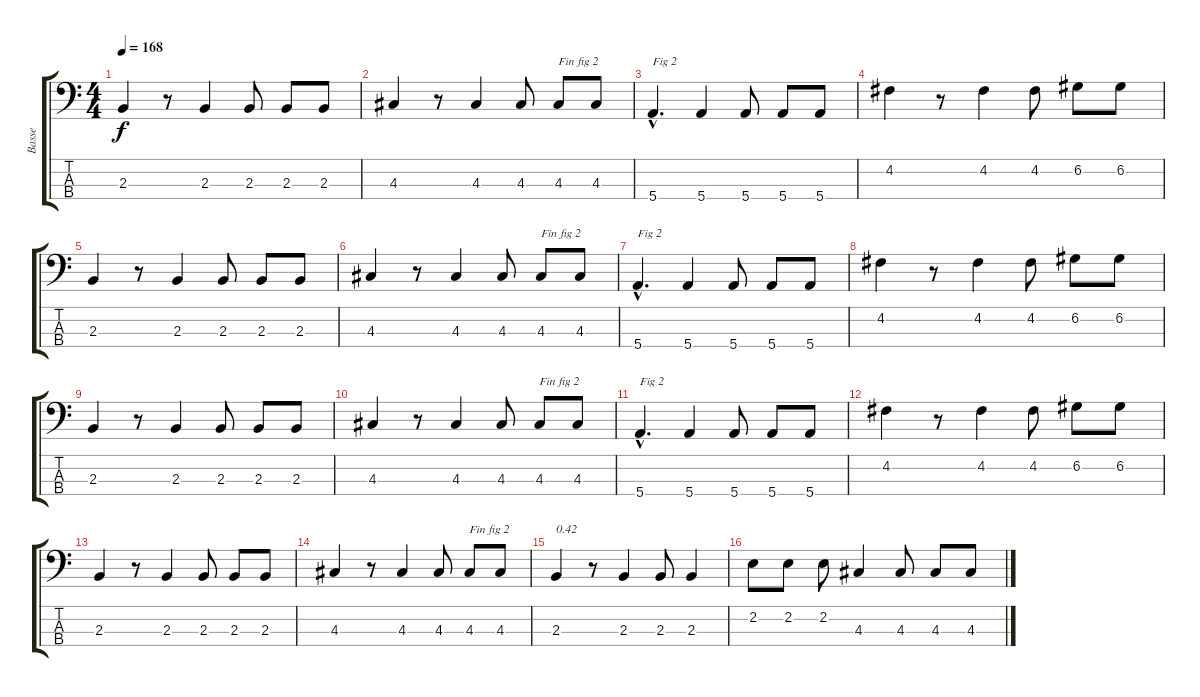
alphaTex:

\track ("Basse" "Basse") {instrument electricbassfinger}
\staff {score tabs}
\tuning (G2 D2 A1 E1) {hide}
\ts (4 4)
\tempo 168
\clef f4
\ks c
2.3.4{dy f} r.8 2.3.4 2.3.8 2.3.8 2.3.8 |
4.3.4 r.8 4.3.4 4.3.8 4.3.8{txt "Fin fig 2"} 4.3.8 |
5.4{hac}.4{d txt "Fig 2"} 5.4.4 5.4.8 5.4.8 5.4.8 |
4.2.4 r.8 4.2.4 4.2.8 6.2.8 6.2.8 |
2.3.4 r.8 2.3.4 2.3.8 2.3.8 2.3.8 |
4.3.4 r.8 4.3.4 4.3.8 4.3.8{txt "Fin fig 2"} 4.3.8 |
5.4{hac}.4{d txt "Fig 2"} 5.4.4 5.4.8 5.4.8 5.4.8 |
4.2.4 r.8 4.2.4 4.2.8 6.2.8 6.2.8 |
2.3.4 r.8 2.3.4 2.3.8 2.3.8 2.3.8 |
4.3.4 r.8 4.3.4 4.3.8 4.3.8{txt "Fin fig 2"} 4.3.8 |
5.4{hac}.4{d txt "Fig 2"} 5.4.4 5.4.8 5.4.8 5.4.8 |
4.2.4 r.8 4.2.4 4.2.8 6.2.8 6.2.8 |
2.3.4 r.8 2.3.4 2.3.8 2.3.8 2.3.8 |
4.3.4 r.8 4.3.4 4.3.8 4.3.8{txt "Fin fig 2"} 4.3.8 |
2.3.4{txt "0.42"} r.8 2.3.4 2.3.8 2.3.4 |
2.2.8 2.2.8 2.2.8 4.3.4 4.3.8 4.3.8 4.3.8
